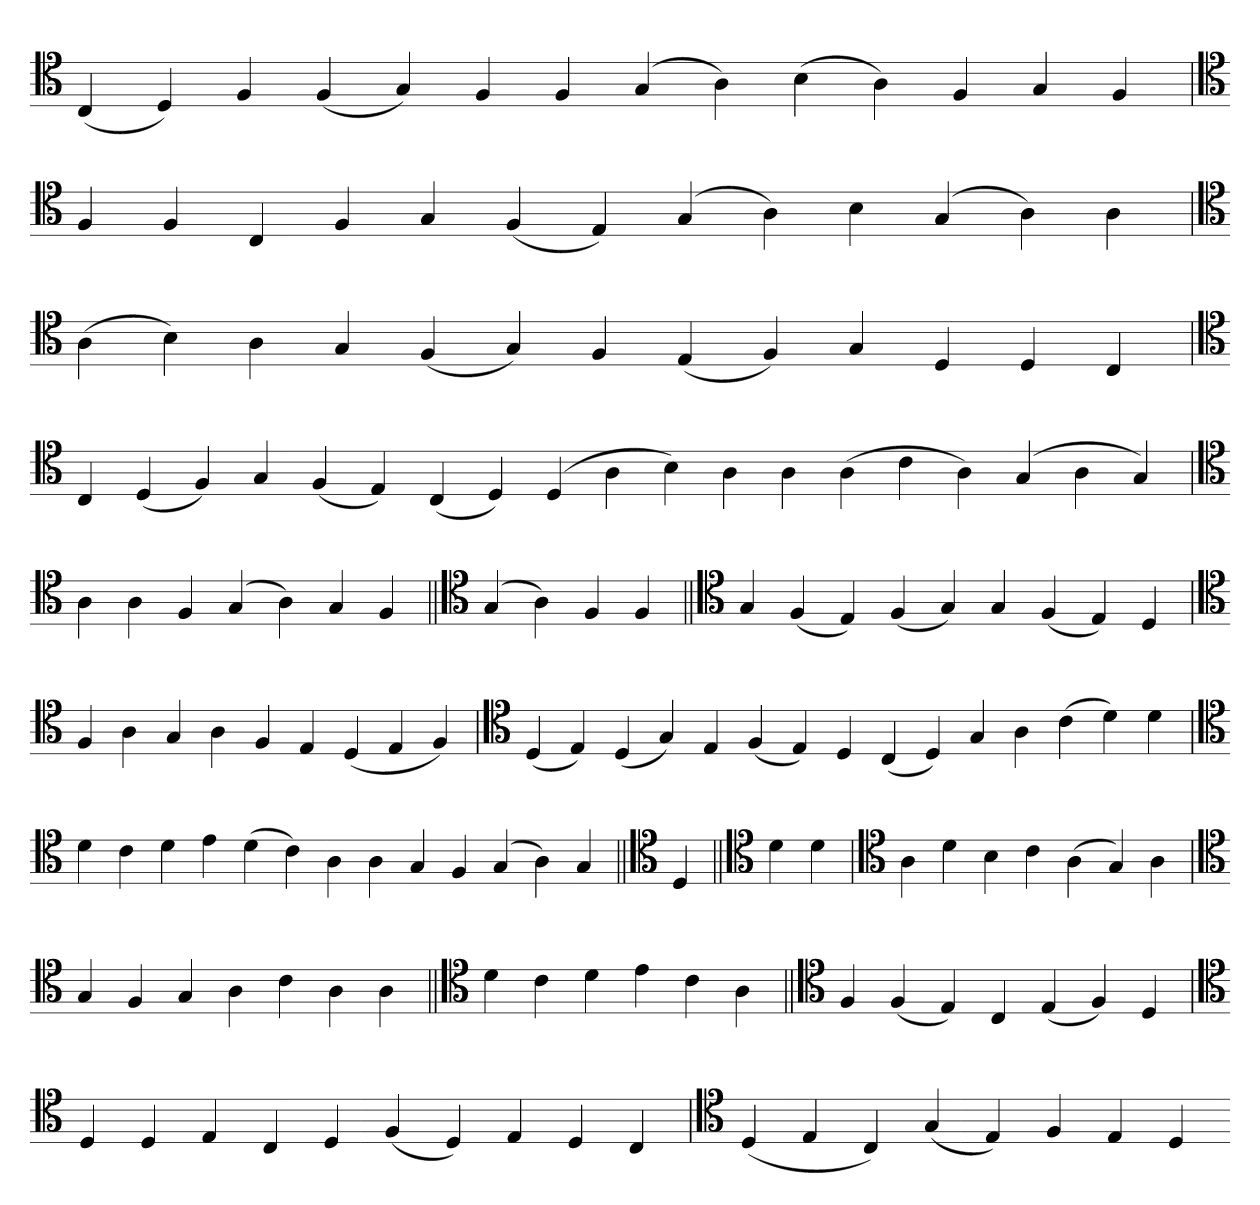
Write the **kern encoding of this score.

**kern
*part1
*staff1
*clefC4
=
(4C
4D)
4F
(4F
4G)
4F
4F
(4G
4A)
(4B
4A)
4F
4G
4F
='
*clefC4
4F
4F
4C
4F
4G
(4F
4E)
(4G
4A)
4B
(4G
4A)
4A
=
*clefC4
(4A
4B)
4A
4G
(4F
4G)
4F
(4E
4F)
4G
4D
4D
4C
='
*clefC4
4C
(4D
4F)
4G
(4F
4E)
(4C
4D)
(4D
4A
4B)
4A
4A
(4A
4c
4A)
(4G
4A
4G)
=`
*clefC4
4A
4A
4F
(4G
4A)
4G
4F
=||
*clefC4
(4G
4A)
4F
4F
=||
*clefC4
4G
(4F
4E)
(4F
4G)
4G
(4F
4E)
4D
=
*clefC4
4F
4A
4G
4A
4F
4E
(4D
4E
4F)
=`
*clefC4
(4D
4E)
(4D
4G)
4E
(4F
4E)
4D
(4C
4D)
4G
4A
(4c
4d)
4d
=`
*clefC4
4d
4c
4d
4e
(4d
4c)
4A
4A
4G
4F
(4G
4A)
4G
=||
*clefC4
4D
=||
*clefC4
4d
4d
='
*clefC4
4A
4d
4B
4c
(4A
4G)
4A
=`
*clefC4
4G
4F
4G
4A
4c
4A
4A
=||
*clefC4
4d
4c
4d
4e
4c
4A
=||
*clefC4
4F
(4F
4E)
4C
(4E
4F)
4D
=`
*clefC4
4D
4D
4E
4C
4D
(4F
4D)
4E
4D
4C
='
*clefC4
(4D
4E
4C)
(4G
4E)
4F
4E
4D
=-
*-
